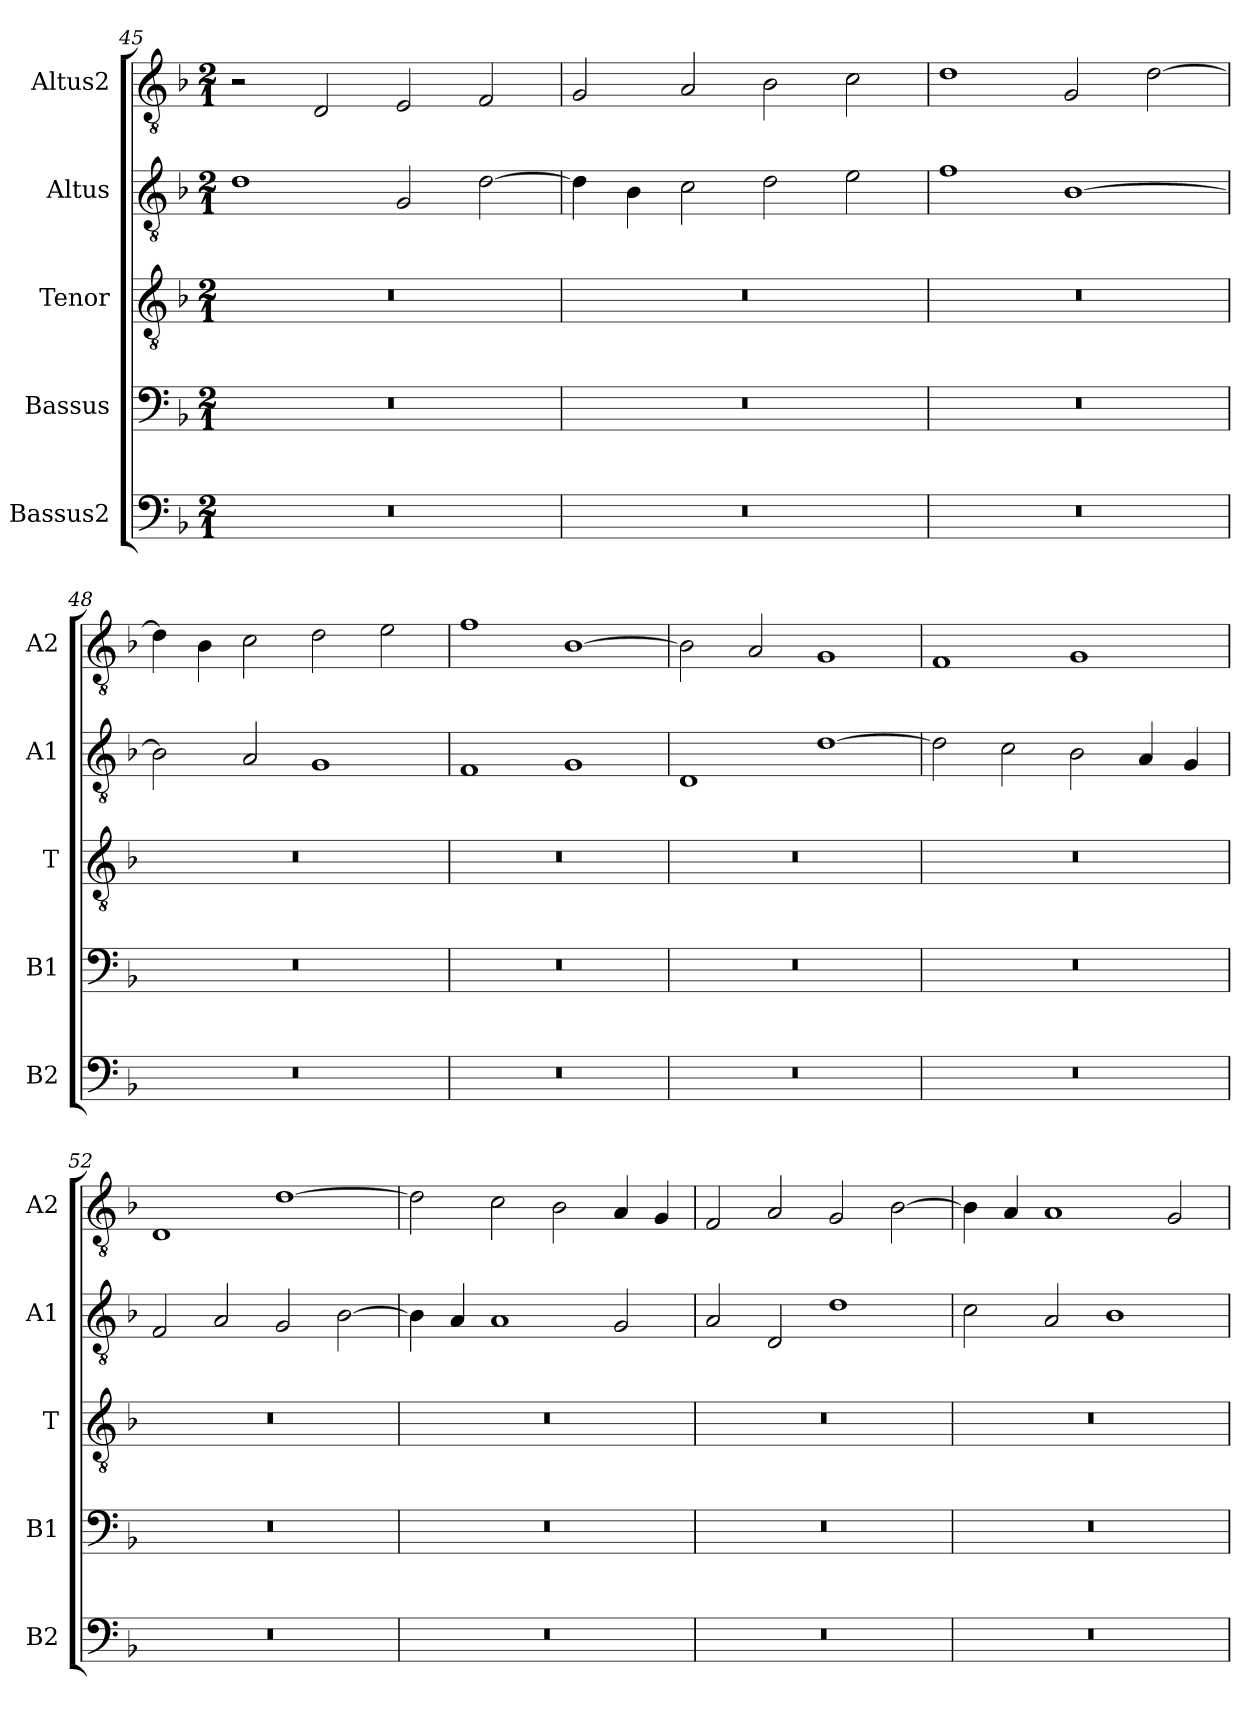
**kern	**kern	**kern	**kern	**kern
*part5	*part4	*part3	*part2	*part1
*staff5	*staff4	*staff3	*staff2	*staff1
*I"Bassus2	*I"Bassus	*I"Tenor	*I"Altus	*I"Altus2
*I'B2	*I'B1	*I'T	*I'A1	*I'A2
*clefF4	*clefF4	*clefGv2	*clefGv2	*clefGv2
*k[b-]	*k[b-]	*k[b-]	*k[b-]	*k[b-]
*M2/1	*M2/1	*M2/1	*M2/1	*M2/1
=45	=45	=45	=45	=45
0r	0r	0r	1d	2r
.	.	.	.	2D/
.	.	.	2G/	2E/
.	.	.	[2d\	2F/
=46	=46	=46	=46	=46
0r	0r	0r	4d\]	2G/
.	.	.	4B-\	.
.	.	.	2c\	2A/
.	.	.	2d\	2B-\
.	.	.	2e\	2c\
=47	=47	=47	=47	=47
0r	0r	0r	1f	1d
.	.	.	[1B-	2G/
.	.	.	.	[2d\
=48	=48	=48	=48	=48
0r	0r	0r	2B-\]	4d\]
.	.	.	.	4B-\
.	.	.	2A/	2c\
.	.	.	1G	2d\
.	.	.	.	2e\
=49	=49	=49	=49	=49
0r	0r	0r	1F	1f
.	.	.	1G	[1B-
=50	=50	=50	=50	=50
0r	0r	0r	1D	2B-\]
.	.	.	.	2A/
.	.	.	[1d	1G
=51	=51	=51	=51	=51
0r	0r	0r	2d\]	1F
.	.	.	2c\	.
.	.	.	2B-\	1G
.	.	.	4A/	.
.	.	.	4G/	.
=52	=52	=52	=52	=52
0r	0r	0r	2F/	1D
.	.	.	2A/	.
.	.	.	2G/	[1d
.	.	.	[2B-\	.
=53	=53	=53	=53	=53
0r	0r	0r	4B-\]	2d\]
.	.	.	4A/	.
.	.	.	1A	2c\
.	.	.	.	2B-\
.	.	.	2G/	4A/
.	.	.	.	4G/
=54	=54	=54	=54	=54
0r	0r	0r	2A/	2F/
.	.	.	2D/	2A/
.	.	.	1d	2G/
.	.	.	.	[2B-\
=55	=55	=55	=55	=55
0r	0r	0r	2c\	4B-\]
.	.	.	.	4A/
.	.	.	2A/	1A
.	.	.	1B-	.
.	.	.	.	2G/
=	=	=	=	=
*-	*-	*-	*-	*-
